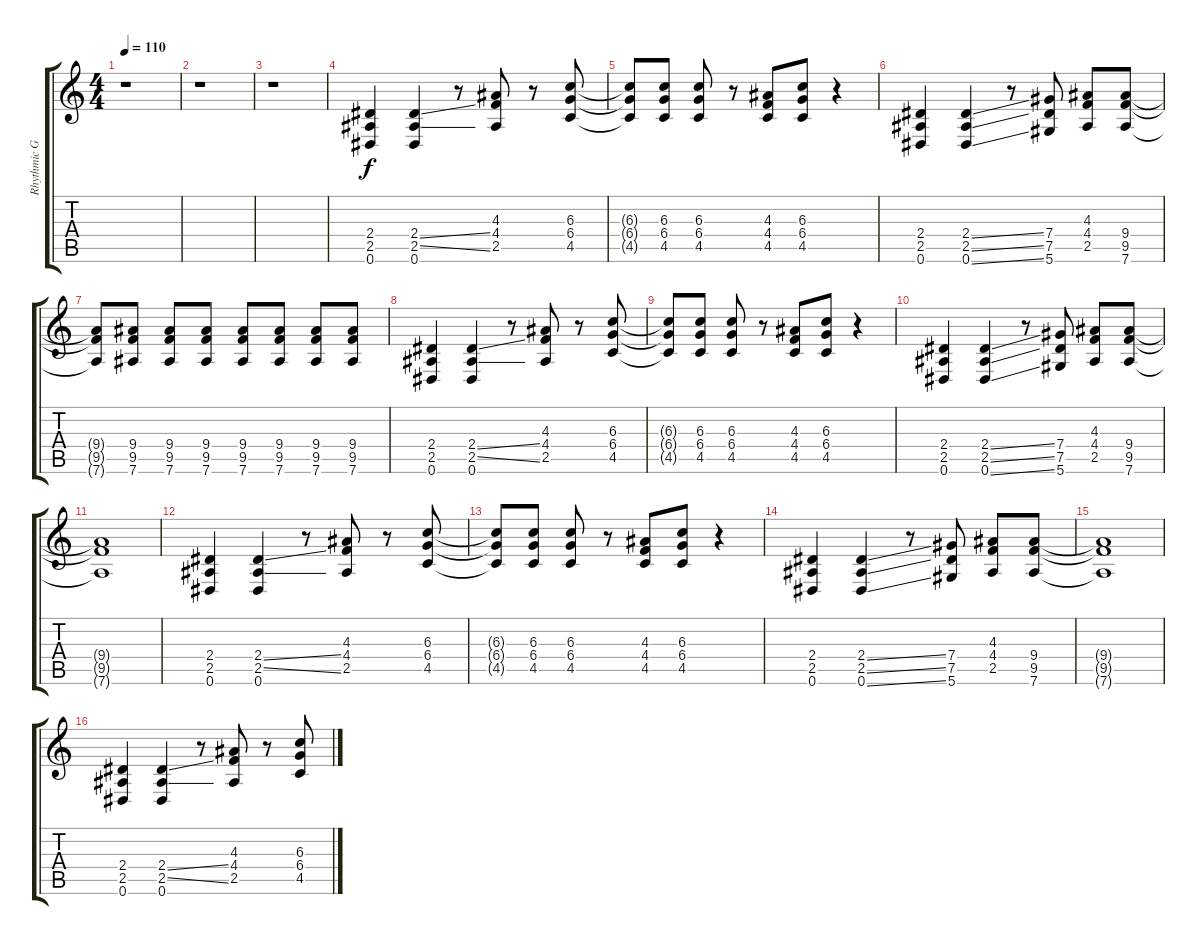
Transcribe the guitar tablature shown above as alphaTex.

\track ("Rhythmic Guitar" "Rhythmic G") {instrument distortionguitar}
\staff {score tabs}
\tuning (Eb4 Bb3 Gb3 Db3 Ab2 Eb2) {hide}
\ts (4 4)
\tempo 110
\clef g2
\ks c
r.1{dy f} |
r.1 |
r.1 |
(2.4 2.5 0.6).4 (2.4{ss} 2.5{ss} 0.6).4 r.8 (4.3 4.4 2.5).8 r.8 (6.3 6.4 4.5).8 |
(6.3{t} 6.4{t} 4.5{t}).8 (6.3 6.4 4.5).8 (6.3 6.4 4.5).8 r.8 (4.3 4.4 4.5).8 (6.3 6.4 4.5).8 r.4 |
(2.4 2.5 0.6).4 (2.4{ss} 2.5{ss} 0.6{ss}).4 r.8 (7.4 7.5 5.6).8 (4.3 4.4 2.5).8 (9.4 9.5 7.6).8 |
(9.4{t} 9.5{t} 7.6{t}).8 (9.4 9.5 7.6).8 (9.4 9.5 7.6).8 (9.4 9.5 7.6).8 (9.4 9.5 7.6).8 (9.4 9.5 7.6).8 (9.4 9.5 7.6).8 (9.4 9.5 7.6).8 |
(2.4 2.5 0.6).4 (2.4{ss} 2.5{ss} 0.6).4 r.8 (4.3 4.4 2.5).8 r.8 (6.3 6.4 4.5).8 |
(6.3{t} 6.4{t} 4.5{t}).8 (6.3 6.4 4.5).8 (6.3 6.4 4.5).8 r.8 (4.3 4.4 4.5).8 (6.3 6.4 4.5).8 r.4 |
(2.4 2.5 0.6).4 (2.4{ss} 2.5{ss} 0.6{ss}).4 r.8 (7.4 7.5 5.6).8 (4.3 4.4 2.5).8 (9.4 9.5 7.6).8 |
(9.4{t} 9.5{t} 7.6{t}).1 |
(2.4 2.5 0.6).4 (2.4{ss} 2.5{ss} 0.6).4 r.8 (4.3 4.4 2.5).8 r.8 (6.3 6.4 4.5).8 |
(6.3{t} 6.4{t} 4.5{t}).8 (6.3 6.4 4.5).8 (6.3 6.4 4.5).8 r.8 (4.3 4.4 4.5).8 (6.3 6.4 4.5).8 r.4 |
(2.4 2.5 0.6).4 (2.4{ss} 2.5{ss} 0.6{ss}).4 r.8 (7.4 7.5 5.6).8 (4.3 4.4 2.5).8 (9.4 9.5 7.6).8 |
(9.4{t} 9.5{t} 7.6{t}).1 |
(2.4 2.5 0.6).4 (2.4{ss} 2.5{ss} 0.6).4 r.8 (4.3 4.4 2.5).8 r.8 (6.3 6.4 4.5).8
